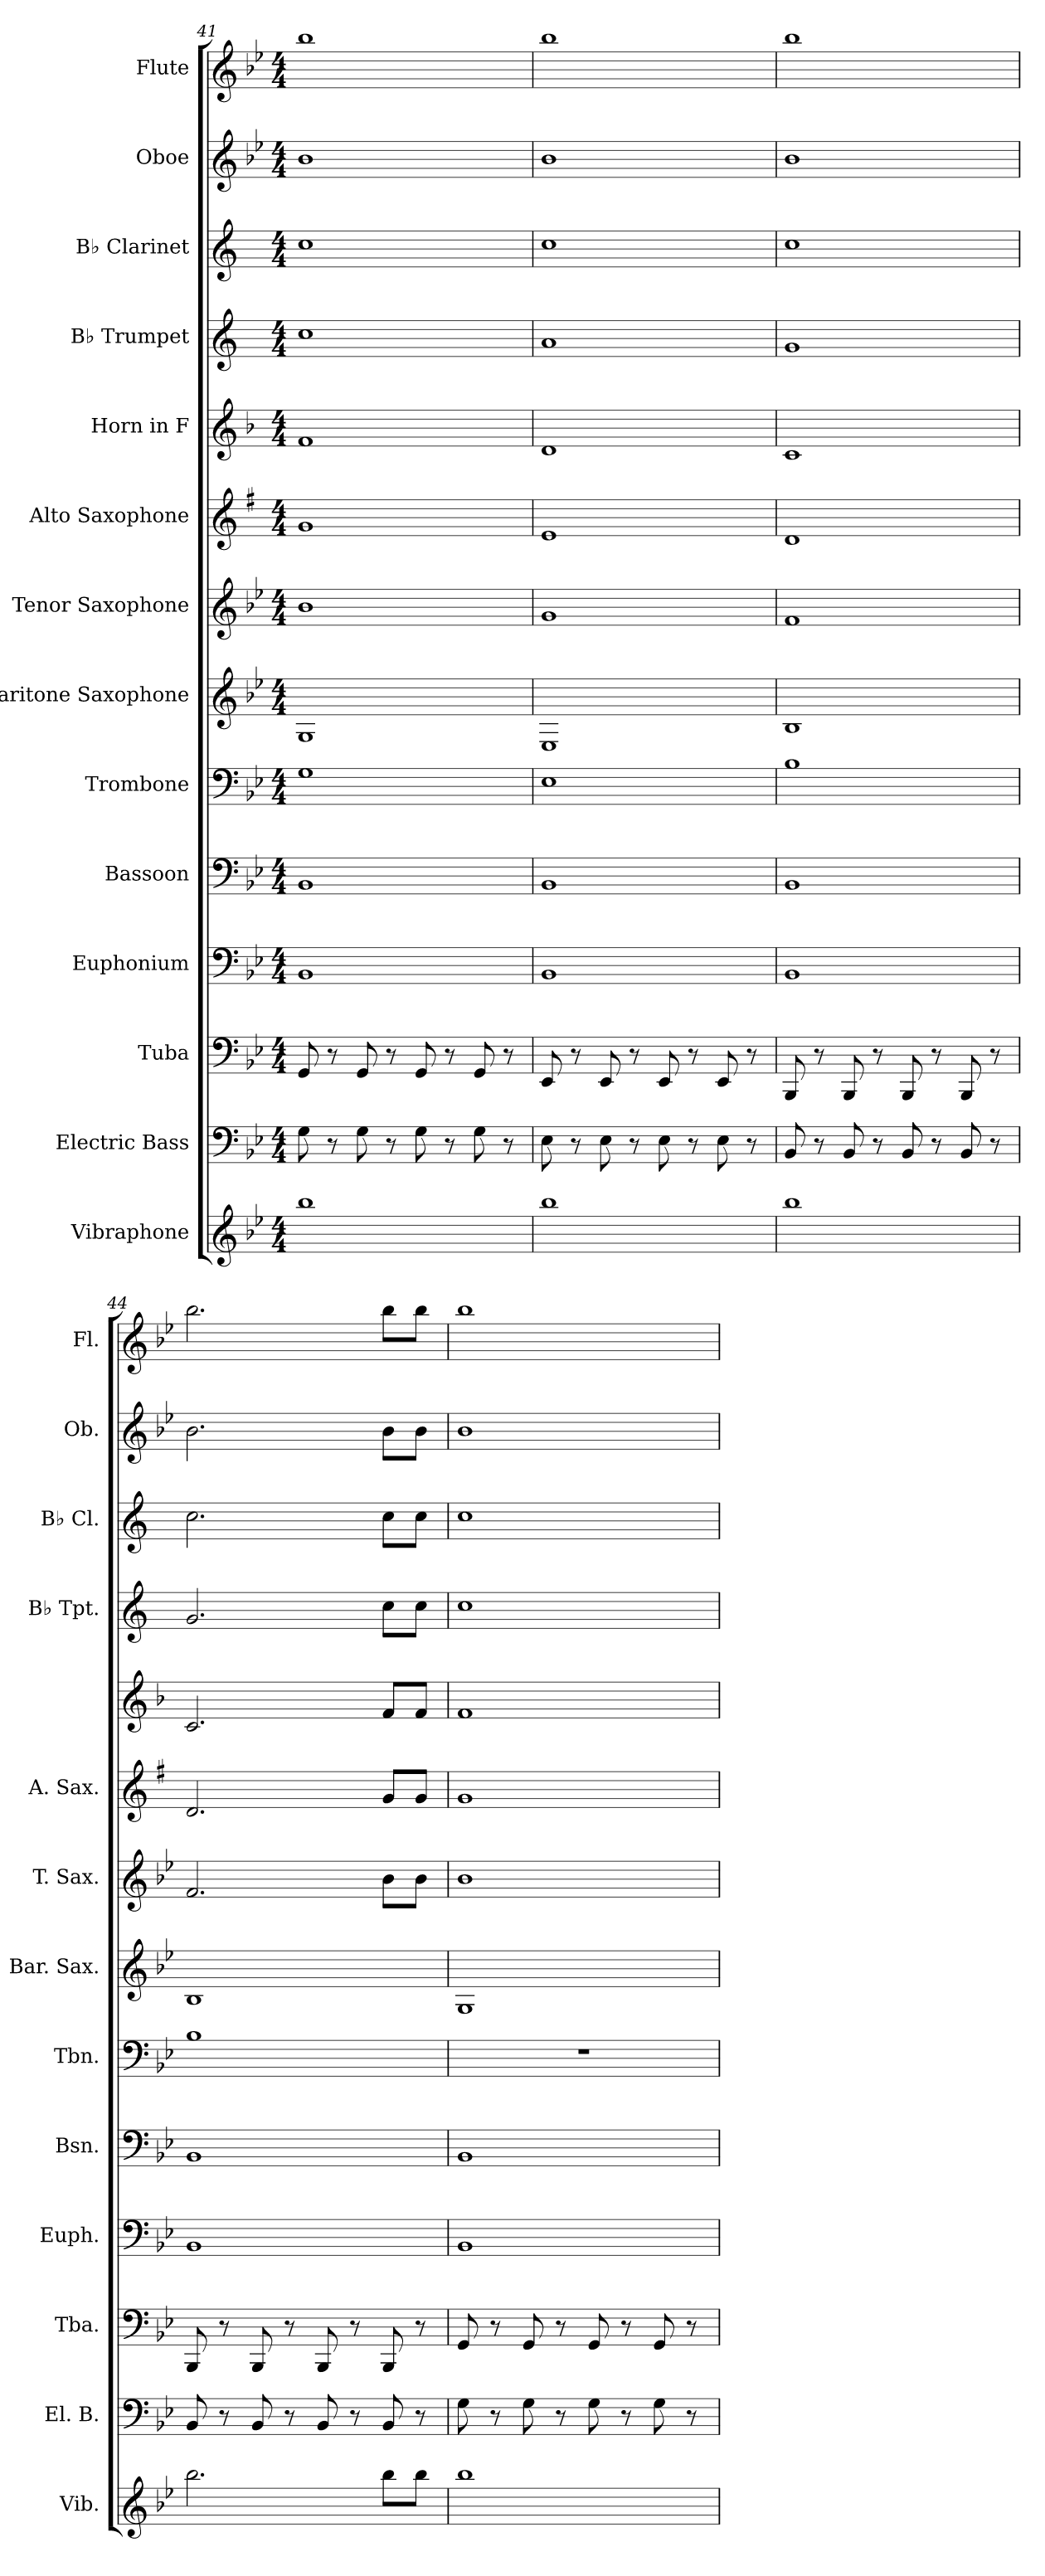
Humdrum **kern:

**kern	**kern	**kern	**kern	**kern	**kern	**kern	**kern	**kern	**kern	**kern	**kern	**kern	**kern
*part14	*part13	*part12	*part11	*part10	*part9	*part8	*part7	*part6	*part5	*part4	*part3	*part2	*part1
*staff14	*staff13	*staff12	*staff11	*staff10	*staff9	*staff8	*staff7	*staff6	*staff5	*staff4	*staff3	*staff2	*staff1
*I"Vibraphone	*I"Electric Bass	*I"Tuba	*I"Euphonium	*I"Bassoon	*I"Trombone	*I"Baritone Saxophone	*I"Tenor Saxophone	*I"Alto Saxophone	*I"Horn in F	*I"B♭ Trumpet	*I"B♭ Clarinet	*I"Oboe	*I"Flute
*I'Vib.	*I'El. B.	*I'Tba.	*I'Euph.	*I'Bsn.	*I'Tbn.	*I'Bar. Sax.	*I'T. Sax.	*I'A. Sax.	*	*I'B♭ Tpt.	*I'B♭ Cl.	*I'Ob.	*I'Fl.
*clefG2	*clefF4	*clefF4	*clefF4	*clefF4	*clefF4	*clefG2	*clefG2	*clefG2	*clefG2	*clefG2	*clefG2	*clefG2	*clefG2
*	*ITrd7c12	*	*	*	*	*ITrd12c21	*ITrd8c14	*ITrd5c9	*ITrd4c7	*ITrd1c2	*ITrd1c2	*	*
*k[b-e-]	*k[b-e-]	*k[b-e-]	*k[b-e-]	*k[b-e-]	*k[b-e-]	*k[b-e-]	*k[b-e-]	*k[b-e-]	*k[b-e-]	*k[b-e-]	*k[b-e-]	*k[b-e-]	*k[b-e-]
*M4/4	*M4/4	*M4/4	*M4/4	*M4/4	*M4/4	*M4/4	*M4/4	*M4/4	*M4/4	*M4/4	*M4/4	*M4/4	*M4/4
=41	=41	=41	=41	=41	=41	=41	=41	=41	=41	=41	=41	=41	=41
1bb-	8GG\	8GG/	1BB-	1BB-	1G	1GG	1B-	1B-	1B-	1b-	1b-	1b-	1bb-
.	8r	8r	.	.	.	.	.	.	.	.	.	.	.
.	8GG\	8GG/	.	.	.	.	.	.	.	.	.	.	.
.	8r	8r	.	.	.	.	.	.	.	.	.	.	.
.	8GG\	8GG/	.	.	.	.	.	.	.	.	.	.	.
.	8r	8r	.	.	.	.	.	.	.	.	.	.	.
.	8GG\	8GG/	.	.	.	.	.	.	.	.	.	.	.
.	8r	8r	.	.	.	.	.	.	.	.	.	.	.
=42	=42	=42	=42	=42	=42	=42	=42	=42	=42	=42	=42	=42	=42
1bb-	8EE-\	8EE-/	1BB-	1BB-	1E-	1EE-	1G	1G	1G	1g	1b-	1b-	1bb-
.	8r	8r	.	.	.	.	.	.	.	.	.	.	.
.	8EE-\	8EE-/	.	.	.	.	.	.	.	.	.	.	.
.	8r	8r	.	.	.	.	.	.	.	.	.	.	.
.	8EE-\	8EE-/	.	.	.	.	.	.	.	.	.	.	.
.	8r	8r	.	.	.	.	.	.	.	.	.	.	.
.	8EE-\	8EE-/	.	.	.	.	.	.	.	.	.	.	.
.	8r	8r	.	.	.	.	.	.	.	.	.	.	.
=43	=43	=43	=43	=43	=43	=43	=43	=43	=43	=43	=43	=43	=43
1bb-	8BBB-/	8BBB-/	1BB-	1BB-	1B-	1BB-	1F	1F	1F	1f	1b-	1b-	1bb-
.	8r	8r	.	.	.	.	.	.	.	.	.	.	.
.	8BBB-/	8BBB-/	.	.	.	.	.	.	.	.	.	.	.
.	8r	8r	.	.	.	.	.	.	.	.	.	.	.
.	8BBB-/	8BBB-/	.	.	.	.	.	.	.	.	.	.	.
.	8r	8r	.	.	.	.	.	.	.	.	.	.	.
.	8BBB-/	8BBB-/	.	.	.	.	.	.	.	.	.	.	.
.	8r	8r	.	.	.	.	.	.	.	.	.	.	.
=44	=44	=44	=44	=44	=44	=44	=44	=44	=44	=44	=44	=44	=44
2.bb-\	8BBB-/	8BBB-/	1BB-	1BB-	1B-	1BB-	2.F/	2.F/	2.F/	2.f/	2.b-\	2.b-\	2.bb-\
.	8r	8r	.	.	.	.	.	.	.	.	.	.	.
.	8BBB-/	8BBB-/	.	.	.	.	.	.	.	.	.	.	.
.	8r	8r	.	.	.	.	.	.	.	.	.	.	.
.	8BBB-/	8BBB-/	.	.	.	.	.	.	.	.	.	.	.
.	8r	8r	.	.	.	.	.	.	.	.	.	.	.
8bb-\L	8BBB-/	8BBB-/	.	.	.	.	8B-\L	8B-/L	8B-/L	8b-\L	8b-\L	8b-\L	8bb-\L
8bb-\J	8r	8r	.	.	.	.	8B-\J	8B-/J	8B-/J	8b-\J	8b-\J	8b-\J	8bb-\J
=45	=45	=45	=45	=45	=45	=45	=45	=45	=45	=45	=45	=45	=45
1bb-	8GG\	8GG/	1BB-	1BB-	1r	1GG	1B-	1B-	1B-	1b-	1b-	1b-	1bb-
.	8r	8r	.	.	.	.	.	.	.	.	.	.	.
.	8GG\	8GG/	.	.	.	.	.	.	.	.	.	.	.
.	8r	8r	.	.	.	.	.	.	.	.	.	.	.
.	8GG\	8GG/	.	.	.	.	.	.	.	.	.	.	.
.	8r	8r	.	.	.	.	.	.	.	.	.	.	.
.	8GG\	8GG/	.	.	.	.	.	.	.	.	.	.	.
.	8r	8r	.	.	.	.	.	.	.	.	.	.	.
=	=	=	=	=	=	=	=	=	=	=	=	=	=
*-	*-	*-	*-	*-	*-	*-	*-	*-	*-	*-	*-	*-	*-
